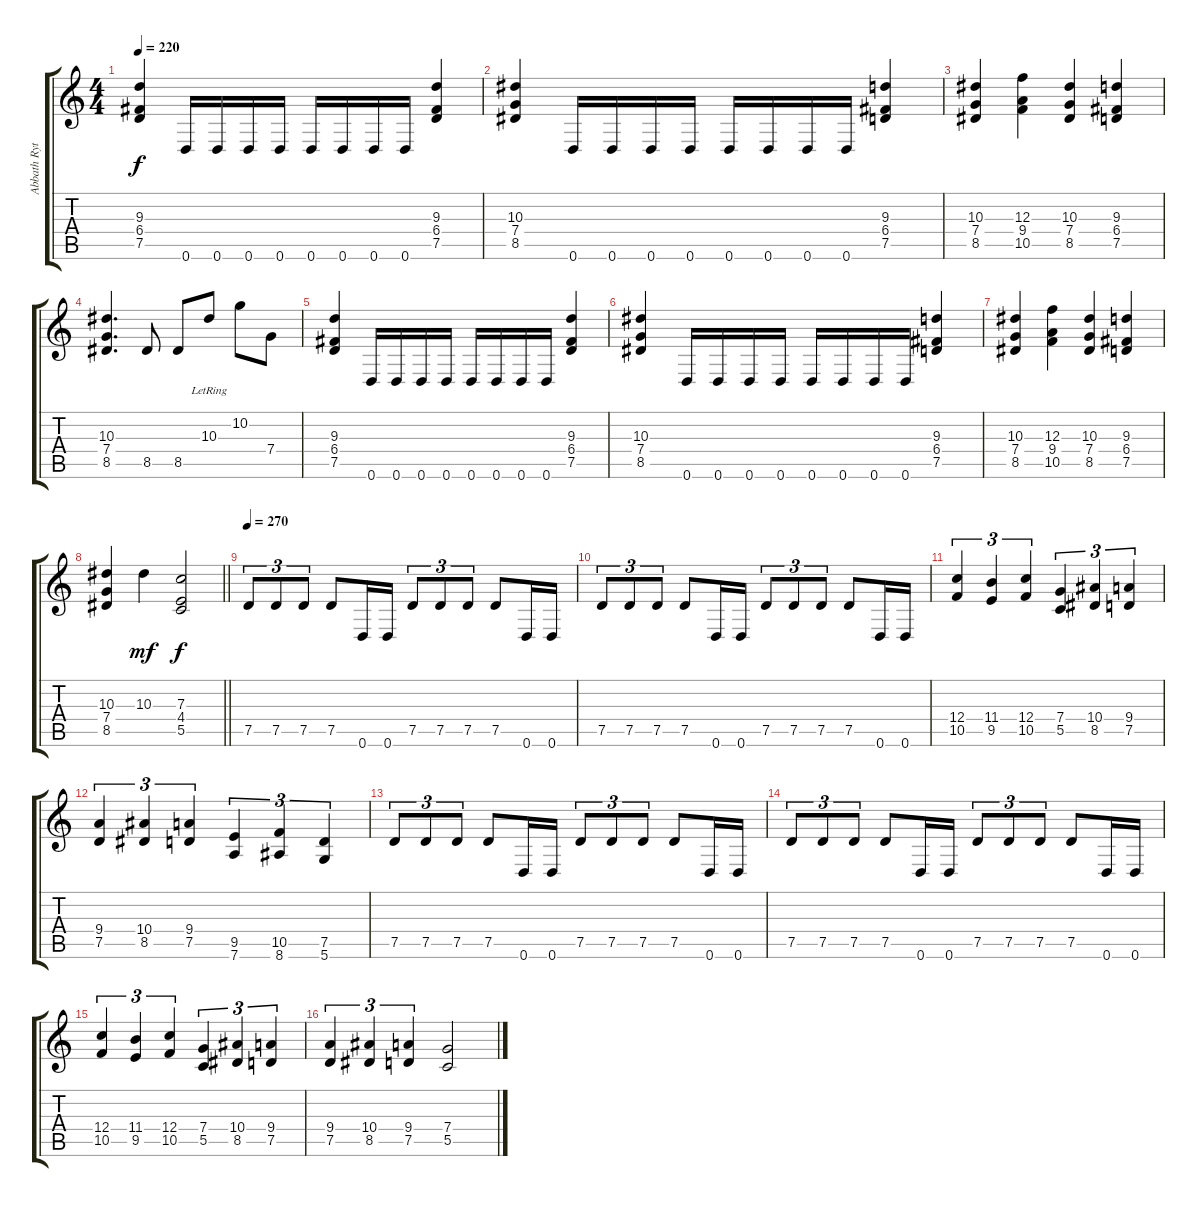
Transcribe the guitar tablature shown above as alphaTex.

\track ("Abbath Rythm Guitar" "Abbath Ryt") {instrument distortionguitar}
\staff {score tabs}
\tuning (D4 A3 F3 C3 G2 D2) {hide}
\ts (4 4)
\tempo 220
\clef g2
\ks c
(9.3 6.4 7.5).4{dy f} 0.6.16 0.6.16 0.6.16 0.6.16 0.6.16 0.6.16 0.6.16 0.6.16 (9.3 6.4 7.5).4 |
(10.3 7.4 8.5).4 0.6.16 0.6.16 0.6.16 0.6.16 0.6.16 0.6.16 0.6.16 0.6.16 (9.3 6.4 7.5).4 |
(10.3 7.4 8.5).4 (12.3 9.4 10.5).4 (10.3 7.4 8.5).4 (9.3 6.4 7.5).4 |
(10.3 7.4 8.5).4{d} 8.5.8 8.5.8 10.3{lr}.8 10.2.8 7.4.8 |
(9.3 6.4 7.5).4 0.6.16 0.6.16 0.6.16 0.6.16 0.6.16 0.6.16 0.6.16 0.6.16 (9.3 6.4 7.5).4 |
(10.3 7.4 8.5).4 0.6.16 0.6.16 0.6.16 0.6.16 0.6.16 0.6.16 0.6.16 0.6.16 (9.3 6.4 7.5).4 |
(10.3 7.4 8.5).4 (12.3 9.4 10.5).4 (10.3 7.4 8.5).4 (9.3 6.4 7.5).4 |
\barLineRight lightlight
(10.3 7.4 8.5).4 10.3.4{dy mf} (7.3 4.4 5.5).2{dy f} |
\tempo 270
7.5.8{tu (3 2)} 7.5.8{tu (3 2)} 7.5.8{tu (3 2)} 7.5.8 0.6.16 0.6.16 7.5.8{tu (3 2)} 7.5.8{tu (3 2)} 7.5.8{tu (3 2)} 7.5.8 0.6.16 0.6.16 |
7.5.8{tu (3 2)} 7.5.8{tu (3 2)} 7.5.8{tu (3 2)} 7.5.8 0.6.16 0.6.16 7.5.8{tu (3 2)} 7.5.8{tu (3 2)} 7.5.8{tu (3 2)} 7.5.8 0.6.16 0.6.16 |
(12.4 10.5).4{tu (3 2)} (11.4 9.5).4{tu (3 2)} (12.4 10.5).4{tu (3 2)} (7.4 5.5).4{tu (3 2)} (10.4 8.5).4{tu (3 2)} (9.4 7.5).4{tu (3 2)} |
(9.4 7.5).4{tu (3 2)} (10.4 8.5).4{tu (3 2)} (9.4 7.5).4{tu (3 2)} (9.5 7.6).4{tu (3 2)} (10.5 8.6).4{tu (3 2)} (7.5 5.6).4{tu (3 2)} |
7.5.8{tu (3 2)} 7.5.8{tu (3 2)} 7.5.8{tu (3 2)} 7.5.8 0.6.16 0.6.16 7.5.8{tu (3 2)} 7.5.8{tu (3 2)} 7.5.8{tu (3 2)} 7.5.8 0.6.16 0.6.16 |
7.5.8{tu (3 2)} 7.5.8{tu (3 2)} 7.5.8{tu (3 2)} 7.5.8 0.6.16 0.6.16 7.5.8{tu (3 2)} 7.5.8{tu (3 2)} 7.5.8{tu (3 2)} 7.5.8 0.6.16 0.6.16 |
(12.4 10.5).4{tu (3 2)} (11.4 9.5).4{tu (3 2)} (12.4 10.5).4{tu (3 2)} (7.4 5.5).4{tu (3 2)} (10.4 8.5).4{tu (3 2)} (9.4 7.5).4{tu (3 2)} |
(9.4 7.5).4{tu (3 2)} (10.4 8.5).4{tu (3 2)} (9.4 7.5).4{tu (3 2)} (7.4 5.5).2
